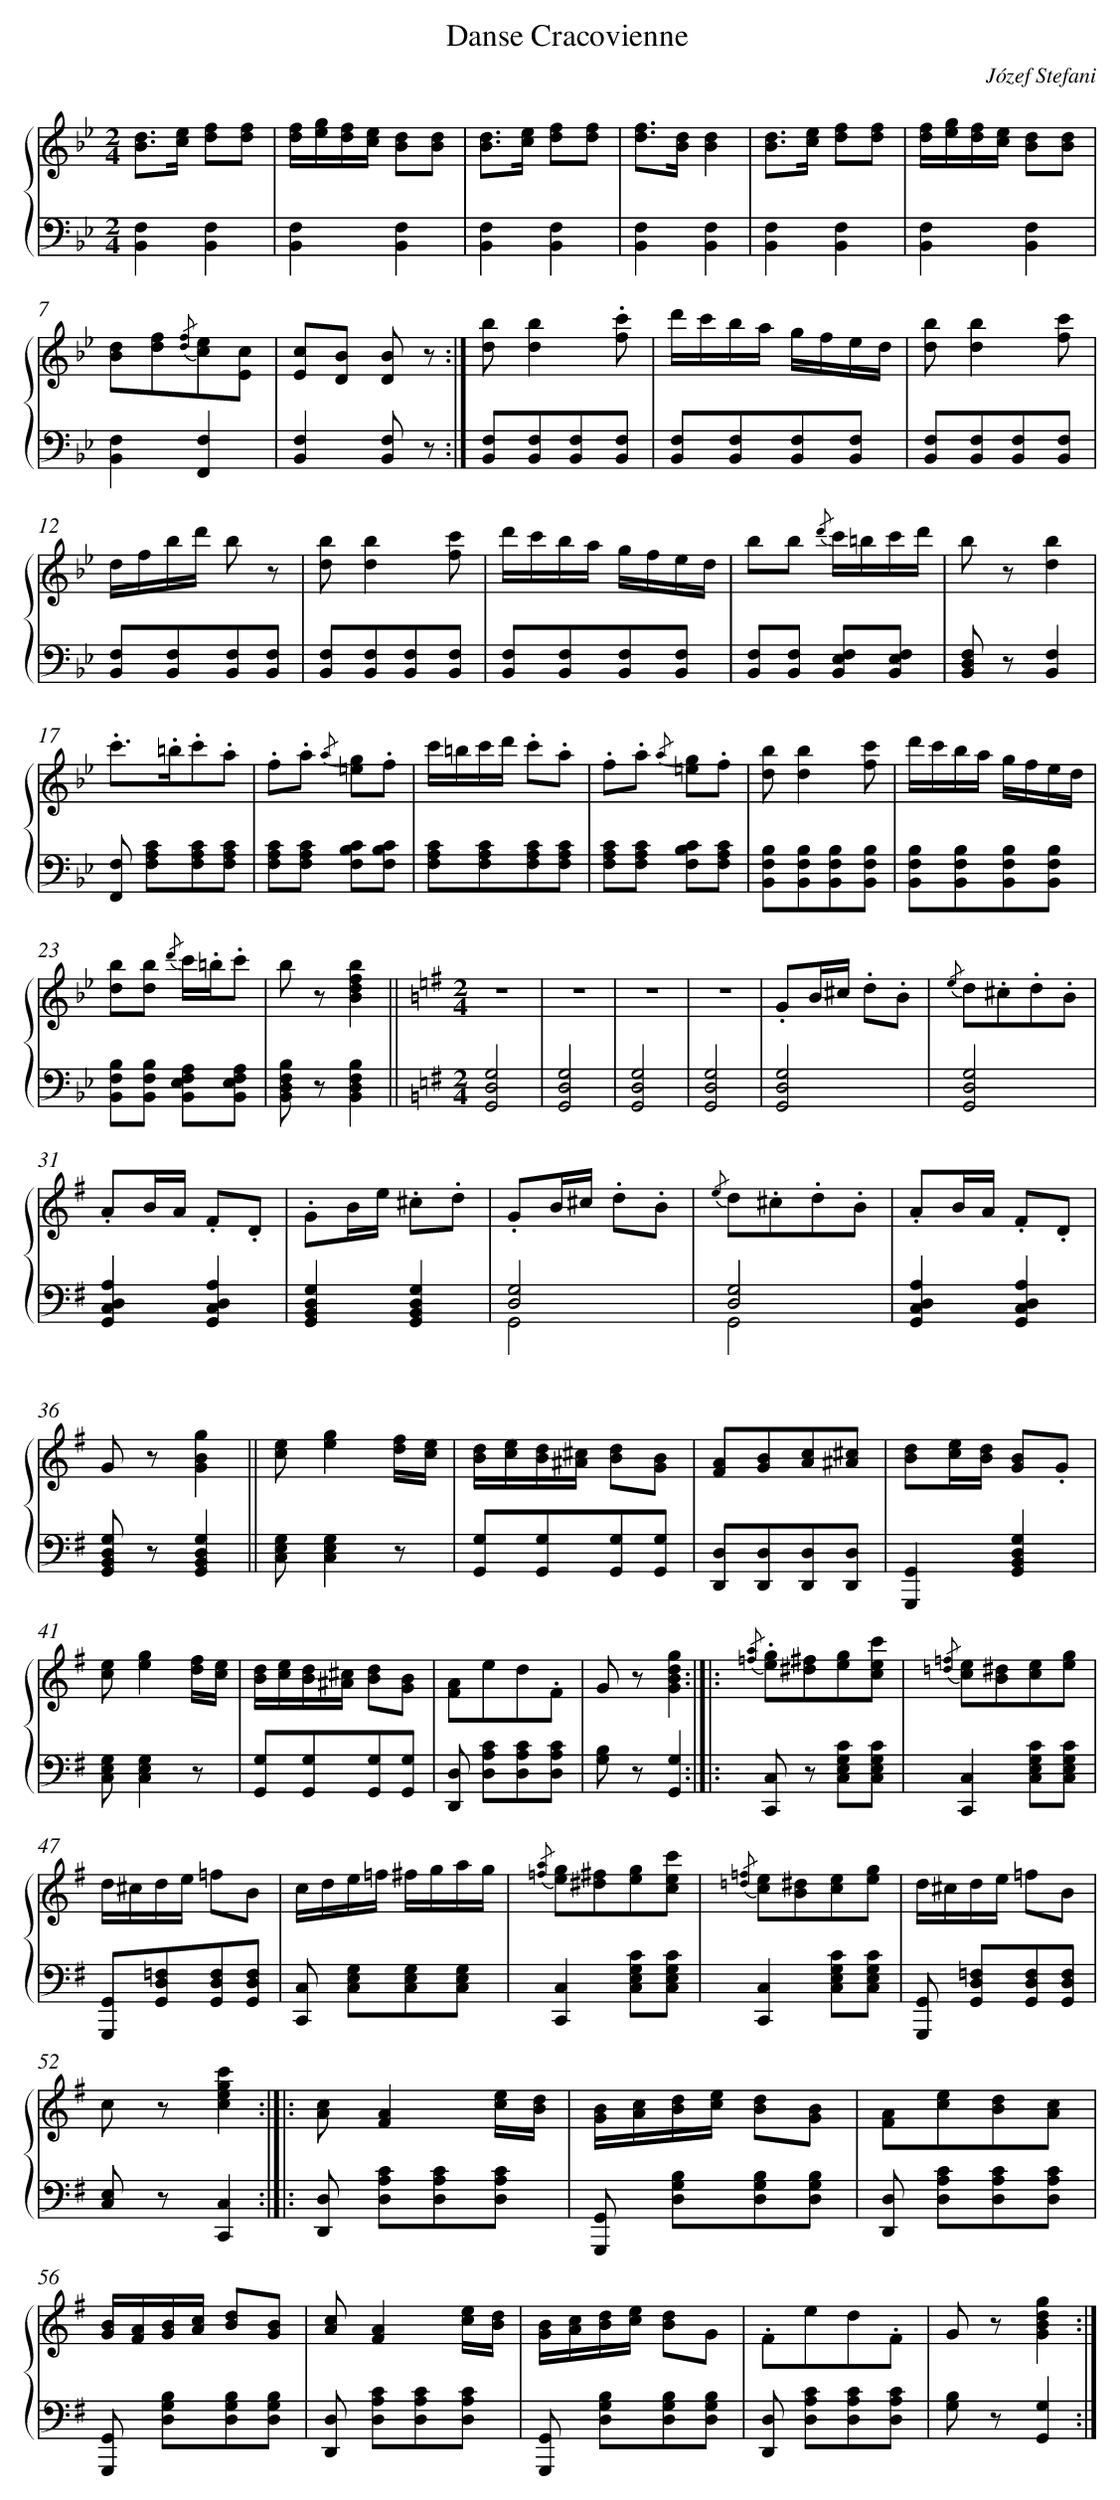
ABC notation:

X:1
T: Danse Cracovienne
C: Józef Stefani
L: 1/8
M: 2/4
%%staves {1 2}
V: 1 clef=treble
V: 2 clef=bass
K: Bb
[V:1] [dB]>[ec] [fd][fd] |
[V:2] [F,2B,,2][F,2B,,2] |
[V:1] [f/d/][g/e/][f/d/][e/c/] [dB][dB] |
[V:2] [F,2B,,2][F,2B,,2] |
[V:1] [dB]>[ec] [fd][fd] |
[V:2] [F,2B,,2][F,2B,,2] |
[V:1] [fd]>[dB][d2B2] |
[V:2] [F,2B,,2][F,2B,,2] |
[V:1] [dB]>[ec] [fd][fd] |
[V:2] [F,2B,,2][F,2B,,2] |
[V:1] [f/d/][g/e/][f/d/][e/c/] [dB][dB] |
[V:2] [F,2B,,2][F,2B,,2] |
[V:1] [dB][fd]{/[fd]}[ec][cE] |
[V:2] [F,2B,,2][F,2F,,2] |
[V:1] [cE][BD] [BD] z :|]
[V:2] [F,2B,,2][F,B,,] z :|]
[V:1] [bd][b2d2].[c'f] |
[V:2] [F,B,,][F,B,,][F,B,,][F,B,,] |
[V:1] d'/c'/b/a/ g/f/e/d/ |
[V:2] [F,B,,][F,B,,][F,B,,][F,B,,] |
[V:1] [bd][b2d2][c'f] |
[V:2] [F,B,,][F,B,,][F,B,,][F,B,,] |
[V:1] d/f/b/d'/ b z |
[V:2] [F,B,,][F,B,,][F,B,,][F,B,,] |
[V:1] [bd][b2d2][c'f] |
[V:2] [F,B,,][F,B,,][F,B,,][F,B,,] |
[V:1] d'/c'/b/a/ g/f/e/d/ |
[V:2] [F,B,,][F,B,,][F,B,,][F,B,,] |
[V:1] bb {/d'} c'/=b/c'/d'/ |
[V:2] [F,B,,][F,B,,] [F,E,B,,][F,E,B,,] |
[V:1] b z[b2d2] |
[V:2] [F,D,B,,] z[F,2B,,2] |
[V:1] .c'>.=b.c'.a |
[V:2] [F,F,,] [CA,F,][CA,F,][CA,F,] |
[V:1] .f.a {/a} [g=e].f |
[V:2] [CA,F,][CA,F,] [CB,F,][CB,F,] |
[V:1] c'/=b/c'/d'/ .c'.a |
[V:2] [CA,F,][CA,F,][CA,F,][CA,F,] |
[V:1] .f.a {/a} [g=e].f |
[V:2] [CA,F,][CA,F,] [CB,F,][CA,F,] |
[V:1] [bd][b2d2][c'f] |
[V:2] [B,F,B,,][B,F,B,,][B,F,B,,][B,F,B,,] |
[V:1] d'/c'/b/a/ g/f/e/d/ |
[V:2] [B,F,B,,][B,F,B,,][B,F,B,,][B,F,B,,] |
[V:1] [bd][bd] {/d'} c'/.=b/.c' |
[V:2] [B,F,B,,][B,F,B,,] [A,F,E,B,,][A,F,E,B,,] |
[V:1] b z[b2f2d2B2] ||
[V:2] [B,F,D,B,,] z[B,2F,2D,2B,,2] ||
[V:1]  [K:G] [M:2/4]z4 |
[V:2]  [K:G] [M:2/4][G,4D,4G,,4] |
[V:1] z4 |
[V:2] [G,4D,4G,,4] |
[V:1] z4 |
[V:2] [G,4D,4G,,4] |
[V:1] z4 |
[V:2] [G,4D,4G,,4] |
[V:1] .GB/^c/ .d.B |
[V:2] [G,4D,4G,,4] |
[V:1] {/e} d.^c.d.B |
[V:2] [G,4D,4G,,4] |
[V:1] .AB/A/ .F.D |
[V:2] [A,2D,2C,2G,,2][A,2D,2C,2G,,2] |
[V:1] .GB/e/ .^c.d |
[V:2] [G,2D,2B,,2G,,2][G,2D,2B,,2G,,2] |
[V:1] .GB/^c/ .d.B |
[V:2] [G,4D,4] & G,,4 |
[V:1] {/e} d.^c.d.B |
[V:2] [G,4D,4] & G,,4 |
[V:1] .AB/A/ .F.D |
[V:2] [A,2D,2C,2G,,2][A,2D,2C,2G,,2] |
[V:1] G z[g2B2G2] ||
[V:2] [G,D,B,,G,,] z[G,2D,2B,,2G,,2] ||
[V:1] [ec][g2e2][f/d/][e/c/] |
[V:2] [G,E,C,][G,2E,2C,2]z |
[V:1] [d/B/][e/c/][d/B/][^c/^A/] [dB][BG] |
[V:2] [G,G,,][G,G,,][G,G,,][G,G,,] |
[V:1] [AF][BG][cA][^c^A] |
[V:2] [D,D,,][D,D,,][D,D,,][D,D,,] |
[V:1] [dB][e/c/][d/B/] [BG].G |
[V:2] [G,,2G,,,2][G,2D,2B,,2G,,2] |
[V:1] [ec][g2e2][f/d/][e/c/] |
[V:2] [G,E,C,][G,2E,2C,2]z |
[V:1] [d/B/][e/c/][d/B/][^c/^A/] [dB][BG] |
[V:2] [G,G,,][G,G,,][G,G,,][G,G,,] |
[V:1] [AF]ed.F |
[V:2] [D,D,,] [CA,D,][CA,D,][CA,D,] |
[V:1] G z[g2d2B2G2] :|]|:
[V:2] [B,G,] z[G,2G,,2] :|]|:
[V:1] {/[a=f]} .[ge][^f^d][ge][c'ec] |
[V:2] [C,C,,] z [CG,E,C,][CG,E,C,] |
[V:1] {/[=f=d]} [ec][^dB][ec][ge] |
[V:2] [C,2C,,2][CG,E,C,][CG,E,C,] |
[V:1] d/^c/d/e/ =fB |
[V:2] [G,,G,,,][=F,D,G,,][F,D,G,,][F,D,G,,] |
[V:1] c/d/e/=f/ ^f/g/a/g/ |
[V:2] [C,C,,] [G,E,C,][G,E,C,][G,E,C,] |
[V:1] {/[a=f]} [ge][^f^d][ge][c'ec] |
[V:2] [C,2C,,2][CG,E,C,][CG,E,C,] |
[V:1] {/[=f=d]} [ec][^dB][ec][ge] |
[V:2] [C,2C,,2][CG,E,C,][CG,E,C,] |
[V:1] d/^c/d/e/ =fB |
[V:2] [G,,G,,,] [=F,D,G,,][F,D,G,,][F,D,G,,] |
[V:1] c z[c'2g2e2c2] :|]|:
[V:2] [E,C,] z[C,2C,,2] :|]|:
[V:1] [cA][A2F2][e/c/][d/B/] |
[V:2] [D,D,,] [CA,D,][CA,D,][CA,D,] |
[V:1] [B/G/][c/A/][d/B/][e/c/] [dB][BG] |
[V:2] [G,,G,,,] [B,G,D,][B,G,D,][B,G,D,] |
[V:1] [AF][ec][dB][cA] |
[V:2] [D,D,,] [CA,D,][CA,D,][CA,D,] |
[V:1] [B/G/][A/F/][B/G/][c/A/] [dB][BG] |
[V:2] [G,,G,,,] [B,G,D,][B,G,D,][B,G,D,] |
[V:1] [cA][A2F2][e/c/][d/B/] |
[V:2] [D,D,,] [CA,D,][CA,D,][CA,D,] |
[V:1] [B/G/][c/A/][d/B/][e/c/] [dB]G |
[V:2] [G,,G,,,] [B,G,D,][B,G,D,][B,G,D,] |
[V:1] .Fed.F |
[V:2] [D,D,,] [CA,D,][CA,D,][CA,D,] |
[V:1] G z[g2d2B2G2] :|]
[V:2] [B,G,] z[G,2G,,2] :|]
